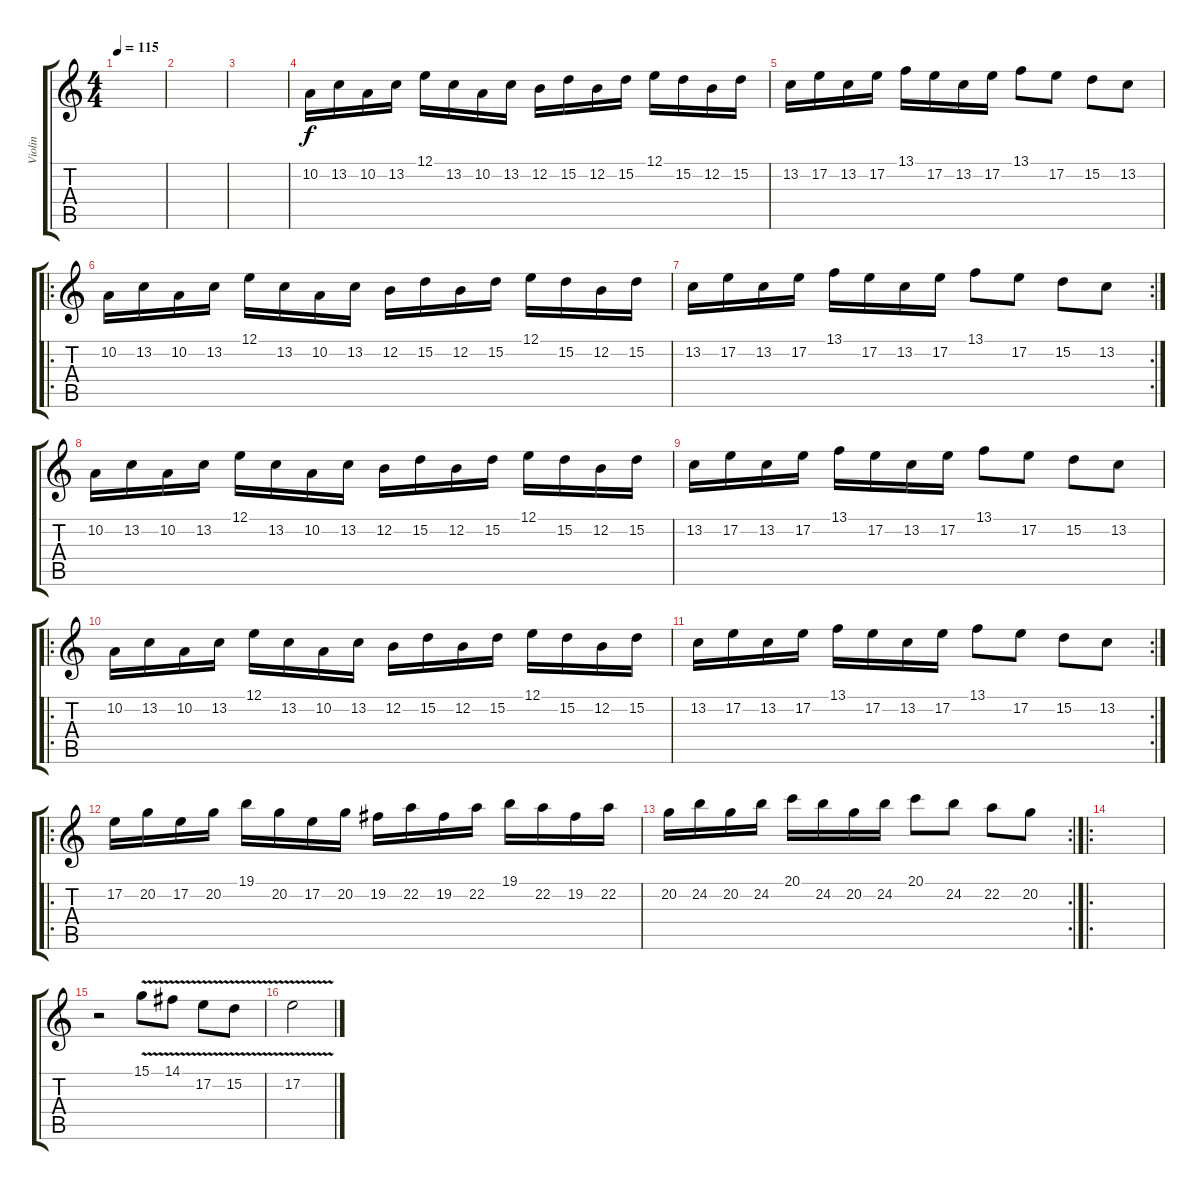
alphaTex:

\track ("Violin" "Violin") {instrument violin}
\staff {score tabs}
\tuning (E4 B3 G3 D3 A2 E2) {hide}
\ts (4 4)
\tempo 115
\clef g2
\ks c
|
|
|
10.2.16{dy f} 13.2.16 10.2.16 13.2.16 12.1.16 13.2.16 10.2.16 13.2.16 12.2.16 15.2.16 12.2.16 15.2.16 12.1.16 15.2.16 12.2.16 15.2.16 |
13.2.16 17.2.16 13.2.16 17.2.16 13.1.16 17.2.16 13.2.16 17.2.16 13.1.8 17.2.8 15.2.8 13.2.8 |
\ro
10.2.16 13.2.16 10.2.16 13.2.16 12.1.16 13.2.16 10.2.16 13.2.16 12.2.16 15.2.16 12.2.16 15.2.16 12.1.16 15.2.16 12.2.16 15.2.16 |
\rc 2
13.2.16 17.2.16 13.2.16 17.2.16 13.1.16 17.2.16 13.2.16 17.2.16 13.1.8 17.2.8 15.2.8 13.2.8 |
10.2.16 13.2.16 10.2.16 13.2.16 12.1.16 13.2.16 10.2.16 13.2.16 12.2.16 15.2.16 12.2.16 15.2.16 12.1.16 15.2.16 12.2.16 15.2.16 |
13.2.16 17.2.16 13.2.16 17.2.16 13.1.16 17.2.16 13.2.16 17.2.16 13.1.8 17.2.8 15.2.8 13.2.8 |
\ro
10.2.16 13.2.16 10.2.16 13.2.16 12.1.16 13.2.16 10.2.16 13.2.16 12.2.16 15.2.16 12.2.16 15.2.16 12.1.16 15.2.16 12.2.16 15.2.16 |
\rc 2
13.2.16 17.2.16 13.2.16 17.2.16 13.1.16 17.2.16 13.2.16 17.2.16 13.1.8 17.2.8 15.2.8 13.2.8 |
\ro
17.2.16 20.2.16 17.2.16 20.2.16 19.1.16 20.2.16 17.2.16 20.2.16 19.2.16 22.2.16 19.2.16 22.2.16 19.1.16 22.2.16 19.2.16 22.2.16 |
\rc 2
20.2.16 24.2.16 20.2.16 24.2.16 20.1.16 24.2.16 20.2.16 24.2.16 20.1.8 24.2.8 22.2.8 20.2.8 |
\ro
|
r.2 15.1{v}.8 14.1{v}.8 17.2{v}.8 15.2{v}.8 |
17.2{v}.2
